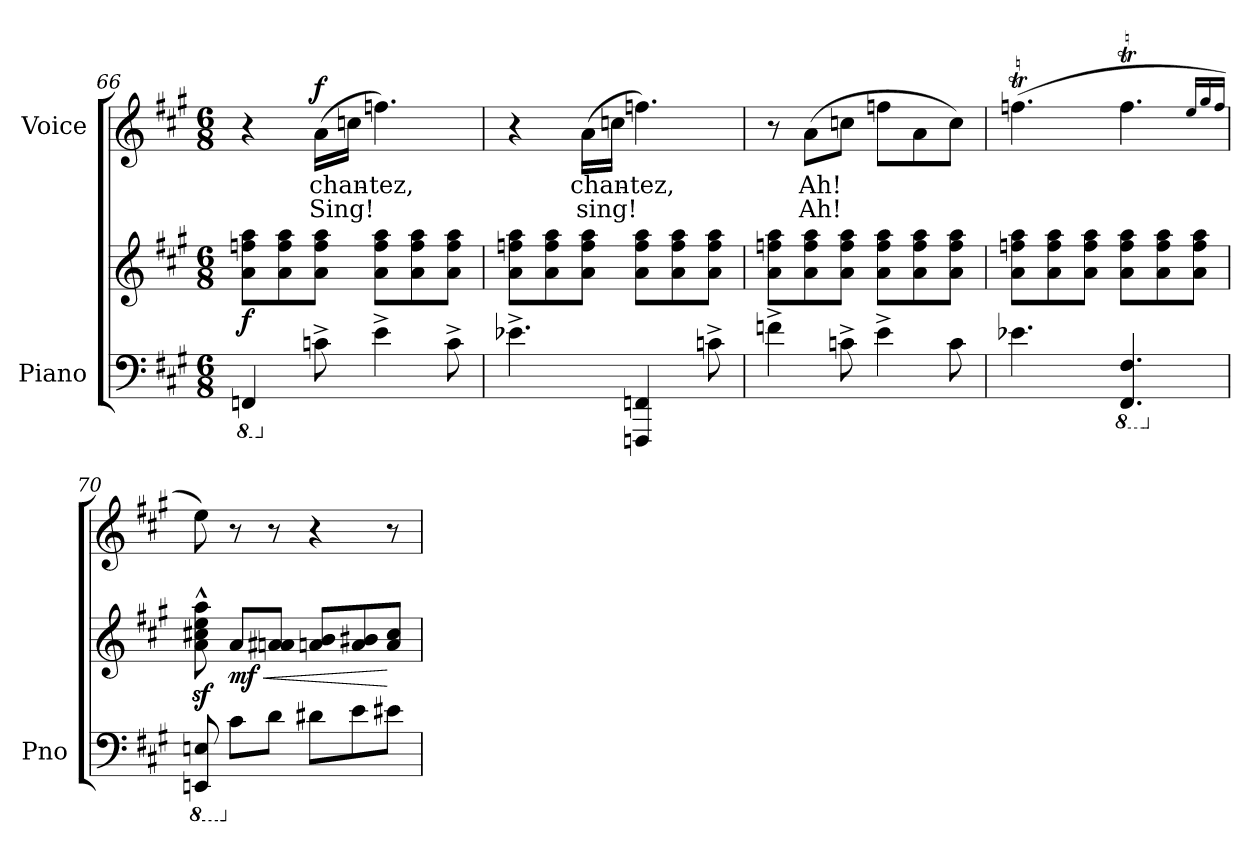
**kern	**kern	**dynam	**kern	**text	**text	**dynam
*part2	*part2	*part2	*part1	*part1	*part1	*part1
*staff3	*staff2	*staff2/3	*staff1	*staff1	*staff1	*staff1
*I"Piano	*	*	*I"Voice	*	*	*
*I'Pno	*	*	*	*	*	*
*clefF4	*clefG2	*	*clefG2	*	*	*
*k[f#c#g#]	*k[f#c#g#]	*	*k[f#c#g#]	*	*	*
*M6/8	*M6/8	*	*M6/8	*	*	*
*8ba	*	*	*	*	*	*
=66	=66	=66	=66	=66	=66	=66
!	!	!LO:DY:b	!	!	!	!
4FFFn/	8a\ 8ffn\ 8aa\L	f	4r	.	.	.
.	8a\ 8ff\ 8aa\	.	.	.	.	.
*X8ba	*	*	*	*	*	*
!	!	!	!	!	!	!LO:DY:a
8cn^<\	8a\ 8ff\ 8aa\J	.	(16a\LL	chan-	Sing!	f
.	.	.	16ccn\JJ	.	.	.
4e^<\	8a\ 8ff\ 8aa\L	.	4.ffn\)	-tez,	.	.
.	8a\ 8ff\ 8aa\	.	.	.	.	.
8c^<\	8a\ 8ff\ 8aa\J	.	.	.	.	.
=67	=67	=67	=67	=67	=67	=67
4.e-X^<\	8a\ 8ffn\ 8aa\L	.	4r	.	.	.
.	8a\ 8ff\ 8aa\	.	.	.	.	.
.	8a\ 8ff\ 8aa\J	.	(16a\LL	chan-	sing!	.
.	.	.	16ccn\JJ	.	.	.
4FFFn/ 4FFn/	8a\ 8ff\ 8aa\L	.	4.ffn\)	-tez,	.	.
.	8a\ 8ff\ 8aa\	.	.	.	.	.
8cn^<\	8a\ 8ff\ 8aa\J	.	.	.	.	.
=68	=68	=68	=68	=68	=68	=68
4fn^<\	8a\ 8ffn\ 8aa\L	.	8r	.	.	.
.	8a\ 8ff\ 8aa\	.	(8a\L	Ah!	Ah!	.
8cn^<\	8a\ 8ff\ 8aa\J	.	8ccn\J	.	.	.
4e^<\	8a\ 8ff\ 8aa\L	.	8ffn\L	.	.	.
.	8a\ 8ff\ 8aa\	.	8a\	.	.	.
8c\	8a\ 8ff\ 8aa\J	.	8cc\J)	.	.	.
=69	=69	=69	=69	=69	=69	=69
4.e-X\	8a\ 8ffn\ 8aa\L	.	(4.ffnT\	.	.	.
.	8a\ 8ff\ 8aa\	.	.	.	.	.
.	8a\ 8ff\ 8aa\J	.	.	.	.	.
*8ba	*	*	*	*	*	*
4.FFF#/ 4.FF#/	8a\ 8ff\ 8aa\L	.	4.ffT\	.	.	.
.	8a\ 8ff\ 8aa\	.	.	.	.	.
.	8a\ 8ff\ 8aa\J	.	.	.	.	.
.	.	.	16qee/LL	.	.	.
.	.	.	16qgg#/	.	.	.
.	.	.	16qff/JJ	.	.	.
=70	=70	=70	=70	=70	=70	=70
*X8ba	*	*	*	*	*	*
*8ba	*	*	*	*	*	*
8EEEn/ 8EEn/	8a\z<^^ 8cc#X\z<^^ 8ee\z<^^ 8aa\z<^^	.	8ee\)	.	.	.
*X8ba	*	*	*	*	*	*
!	!	!LO:HP:b	!	!	!	!
!	!	!LO:DY:n=1:b	!	!	!	!
8c#\L	8a/L	< mf	8r	.	.	.
8d\J	8an/ 8a#X/J	.	8r	.	.	.
8d#X\L	8an/ 8b/L	.	4r	.	.	.
8e\	8a/ 8b#X/	.	.	.	.	.
8e#X\J	8a/ 8cc#/J	[	8r	.	.	.
=	=	=	=	=	=	=
*-	*-	*-	*-	*-	*-	*-
